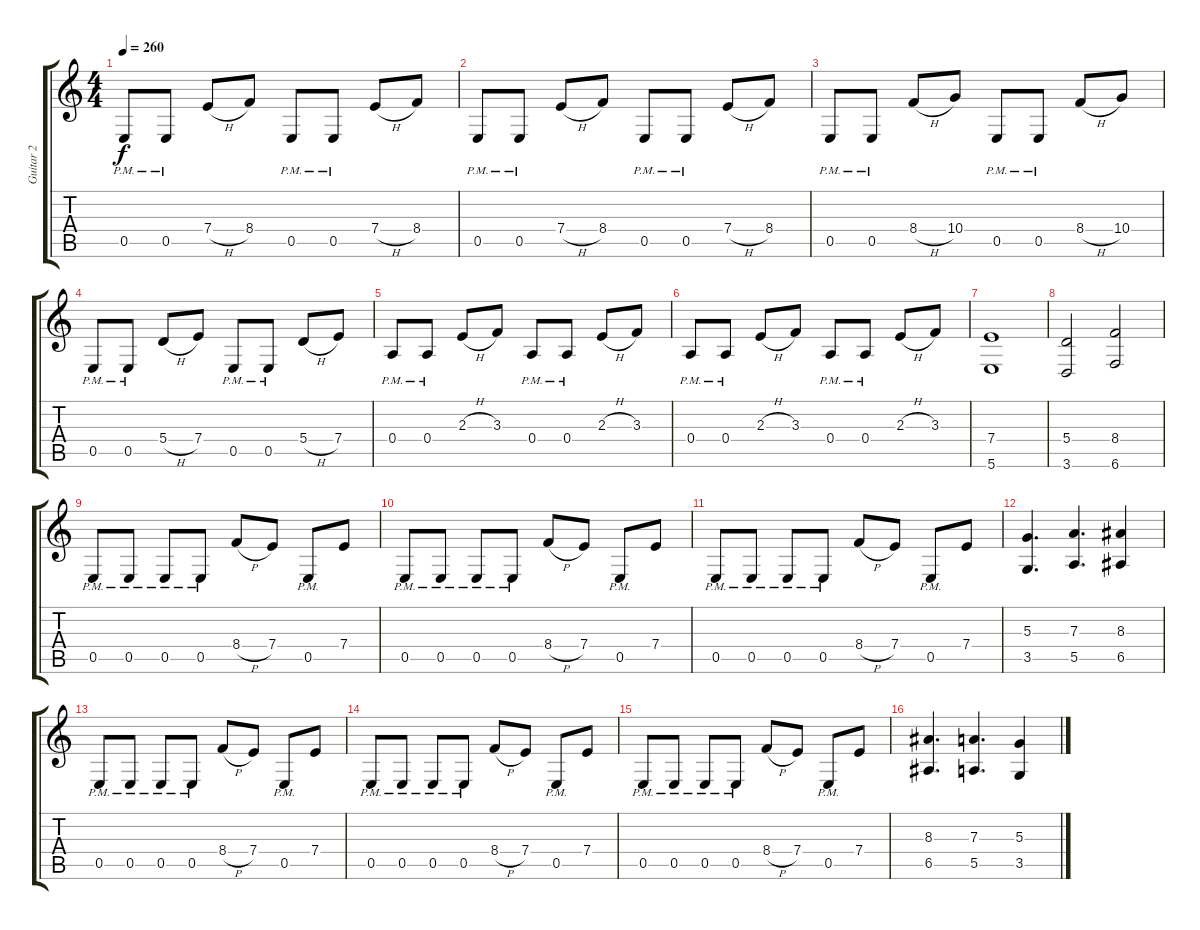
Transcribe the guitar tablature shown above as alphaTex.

\track ("Guitar 2" "Guitar 2") {instrument distortionguitar}
\staff {score tabs}
\tuning (B3 Gb3 D3 A2 E2 B1) {hide}
\ts (4 4)
\tempo 260
\clef g2
\ks c
0.5{pm}.8{dy f balance 0} 0.5{pm}.8 7.4{h}.8 8.4.8 0.5{pm}.8 0.5{pm}.8 7.4{h}.8 8.4.8 |
0.5{pm}.8 0.5{pm}.8 7.4{h}.8 8.4.8 0.5{pm}.8 0.5{pm}.8 7.4{h}.8 8.4.8 |
0.5{pm}.8 0.5{pm}.8 8.4{h}.8 10.4.8 0.5{pm}.8 0.5{pm}.8 8.4{h}.8 10.4.8 |
0.5{pm}.8 0.5{pm}.8 5.4{h}.8 7.4.8 0.5{pm}.8 0.5{pm}.8 5.4{h}.8 7.4.8 |
0.4{pm}.8 0.4{pm}.8 2.3{h}.8 3.3.8 0.4{pm}.8 0.4{pm}.8 2.3{h}.8 3.3.8 |
0.4{pm}.8 0.4{pm}.8 2.3{h}.8 3.3.8 0.4{pm}.8 0.4{pm}.8 2.3{h}.8 3.3.8 |
(7.4 5.6).1 |
(5.4 3.6).2 (8.4 6.6).2 |
0.5{pm}.8 0.5{pm}.8 0.5{pm}.8 0.5{pm}.8 8.4{h}.8 7.4.8 0.5{pm}.8 7.4.8 |
0.5{pm}.8 0.5{pm}.8 0.5{pm}.8 0.5{pm}.8 8.4{h}.8 7.4.8 0.5{pm}.8 7.4.8 |
0.5{pm}.8 0.5{pm}.8 0.5{pm}.8 0.5{pm}.8 8.4{h}.8 7.4.8 0.5{pm}.8 7.4.8 |
(5.3 3.5).4{d} (7.3 5.5).4{d} (8.3 6.5).4 |
0.5{pm}.8 0.5{pm}.8 0.5{pm}.8 0.5{pm}.8 8.4{h}.8 7.4.8 0.5{pm}.8 7.4.8 |
0.5{pm}.8 0.5{pm}.8 0.5{pm}.8 0.5{pm}.8 8.4{h}.8 7.4.8 0.5{pm}.8 7.4.8 |
0.5{pm}.8 0.5{pm}.8 0.5{pm}.8 0.5{pm}.8 8.4{h}.8 7.4.8 0.5{pm}.8 7.4.8 |
(8.3 6.5).4{d} (7.3 5.5).4{d} (5.3 3.5).4
